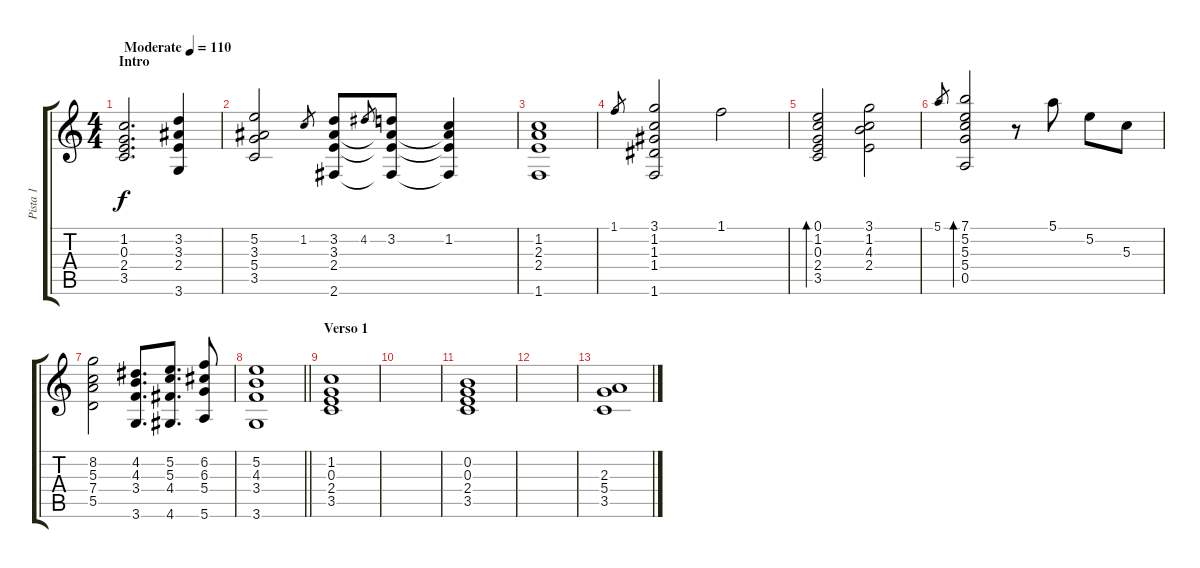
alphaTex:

\track ("Pista 1" "Pista 1") {instrument electricguitarjazz}
\staff {score tabs}
\tuning (E4 B3 G3 D3 A2 E2) {hide}
\ts (4 4)
\section ("" "Intro")
\tempo (110 "Moderate")
\clef g2
\ks c
(1.2 0.3 2.4 3.5).2{d dy f instrument electricguitarjazz} (3.2 3.3 2.4 3.6).4 |
(5.2 3.3 5.4 3.5).2 1.2.8{gr} (3.2 3.3 2.4 2.6).8 4.2.8{gr} (3.2 3.3{t} 2.4{t} 2.6{t}).8 (1.2 3.3{t} 2.4{t} 2.6{t}).4 |
(1.2 2.3 2.4 1.6).1 |
1.1.8{gr} (3.1 1.2 1.3 1.4 1.6).2 1.1.2 |
(0.1 1.2 0.3 2.4 3.5).2{bd 60} (3.1 1.2 4.3 2.4).2 |
5.1.8{gr} (7.1 5.2 5.3 5.4 0.5).2{bd 60} r.8 5.1.8 5.2.8 5.3.8 |
(8.2 5.3 7.4 5.5).2 (4.2 4.3 3.4 3.6).8{d} (5.2 5.3 4.4 4.6).8{d} (6.2 6.3 5.4 5.6).8 |
\barLineRight lightlight
(5.2 4.3 3.4 3.6).1 |
\section ("" "Verso 1")
(1.2 0.3 2.4 3.5).1 |
|
(0.2 0.3 2.4 3.5).1 |
|
(2.3 5.4 3.5).1
